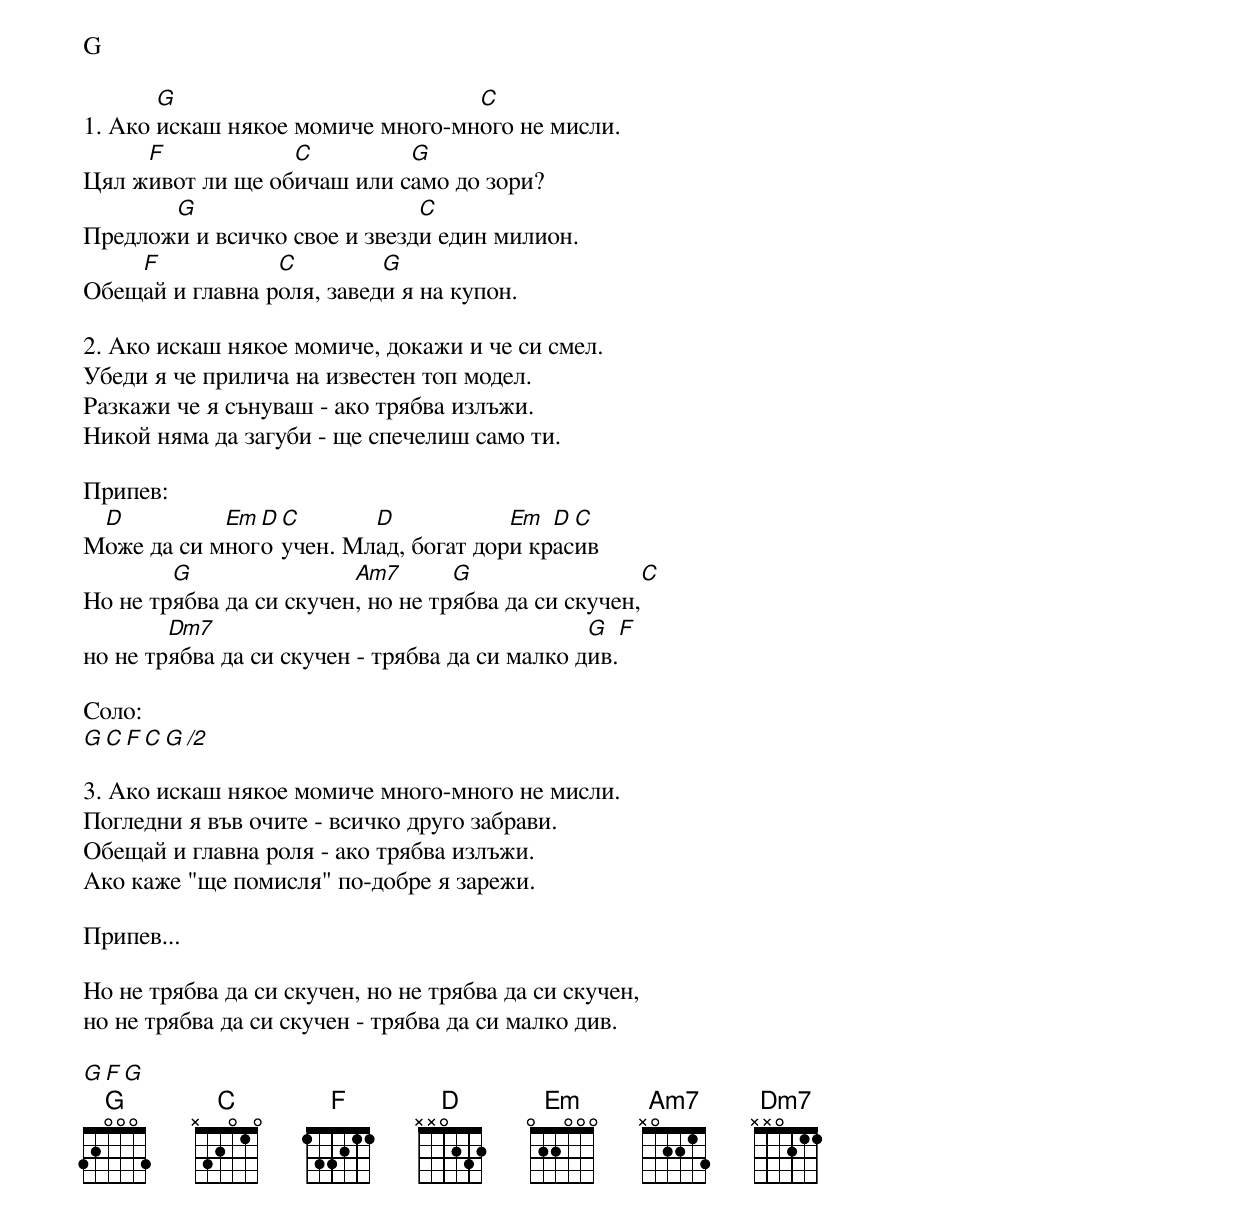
G

       G                          C
1. Ако искаш някое момиче много-много не мисли.
     F            C         G
Цял живот ли ще обичаш или само до зори?
       G                      C
Предложи и всичко свое и звезди един милион.
    F            C         G
Обещай и главна роля, заведи я на купон.

2. Ако искаш някое момиче, докажи и че си смел.
Убеди я че прилича на известен топ модел.
Разкажи че я сънуваш - ако трябва излъжи.
Никой няма да загуби - ще спечелиш само ти.

Припев:
 D          Em D C       D            Em  D C
Може да си много учен. Млад, богат дори красив
        G                Am7       G                 C
Но не трябва да си скучен, но не трябва да си скучен,
        Dm7                                     G      F
но не трябва да си скучен - трябва да си малко див.

Соло:
G  C  F  C  G /2

3. Ако искаш някое момиче много-много не мисли.
Погледни я във очите - всичко друго забрави.
Обещай и главна роля - ако трябва излъжи.
Ако каже "ще помисля" по-добре я зарежи.

Припев...

Но не трябва да си скучен, но не трябва да си скучен,
но не трябва да си скучен - трябва да си малко див.

G F G
